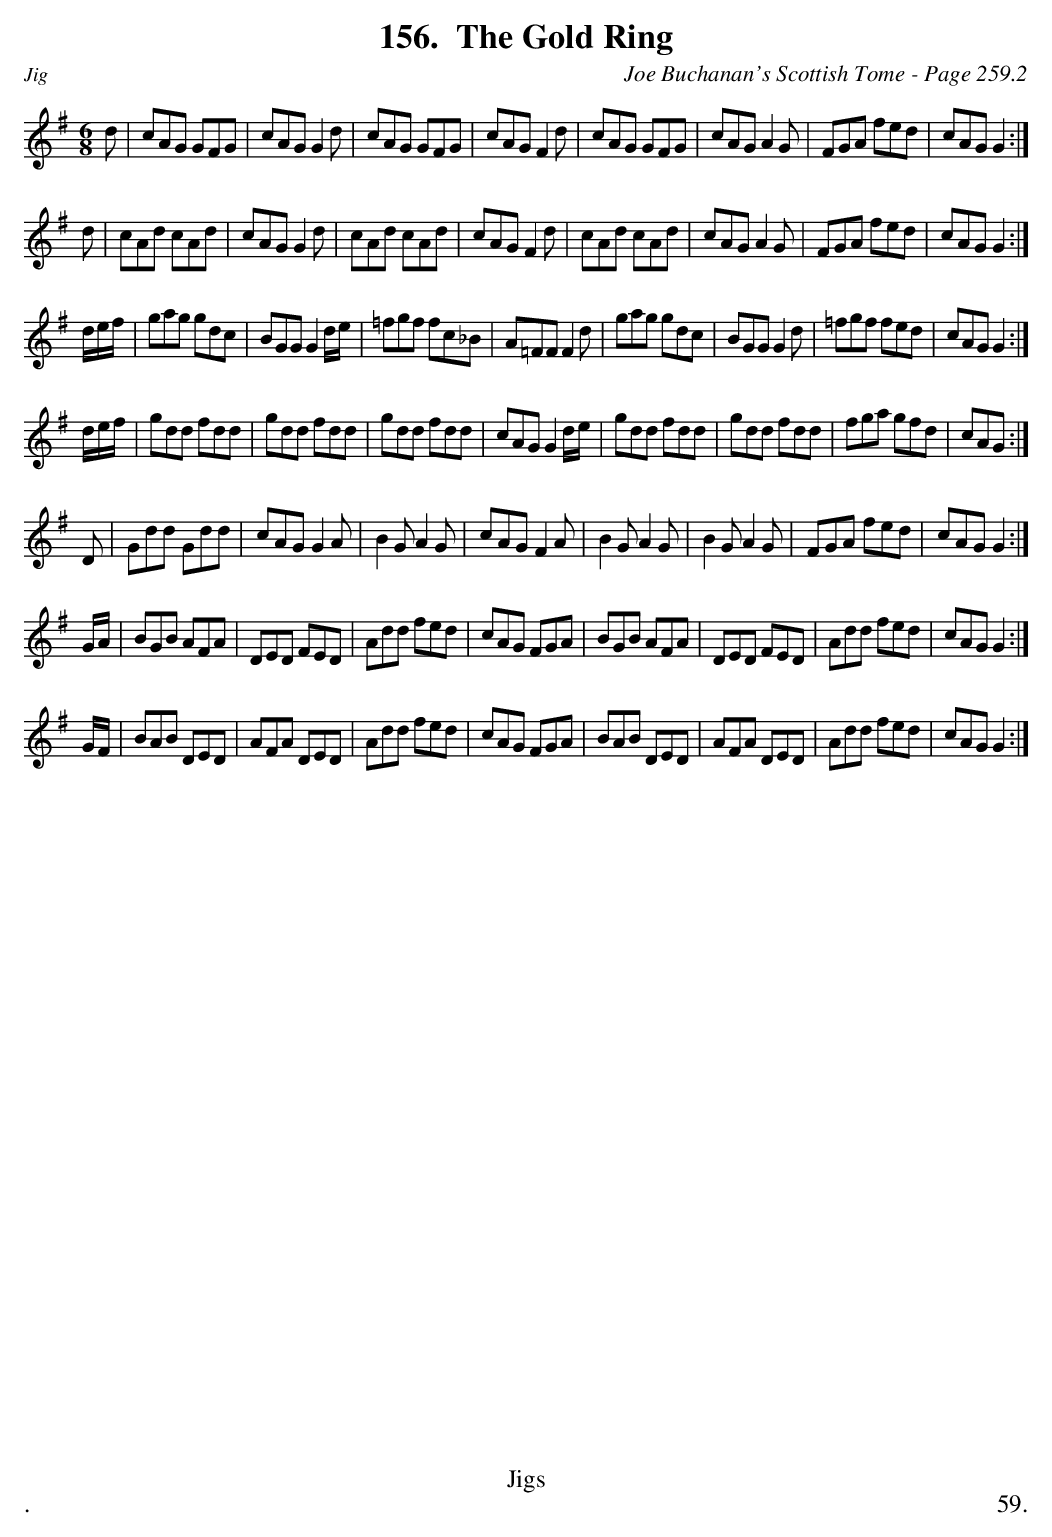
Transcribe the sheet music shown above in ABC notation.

X:1
T:Gold Ring, The
C:Joe Buchanan's Scottish Tome - Page 259.2
L:1/8
M:6/8
K:G
d | cAG GFG | cAG G2 d | cAG GFG | cAG F2 d | cAG GFG | cAG A2 G | FGA fed | cAG G2 :|
d | cAd cAd | cAG G2 d| cAd cAd | cAG F2 d| cAd cAd | cAG A2 G | FGA fed | cAG G2 :|
d/e/f/ | gag gdc | BGG G2 d/e/ | =fgf fc_B | A=FF F2 d | gag gdc | BGG G2 d| =fgf fed | cAG G2 :|
d/e/f/ | gdd fdd | gdd fdd | gdd fdd | cAG G2d/e/ |  gdd fdd | gdd fdd | fga gfd | cAG 2:|
D | Gdd Gdd | cAG G2 A | B2 G A2 G | cAG F2 A | B2 G A2 G | B2 G A2 G | FGA fed | cAG G2 :|
G/A/ | BGB AFA | DED FED | Add fed | cAG FGA | BGB AFA | DED FED | Add fed | cAG G2 :|
G/F/ | BAB DED | AFA DED | Add fed | cAG FGA | BAB DED | AFA DED | Add fed | cAG G2 :|
